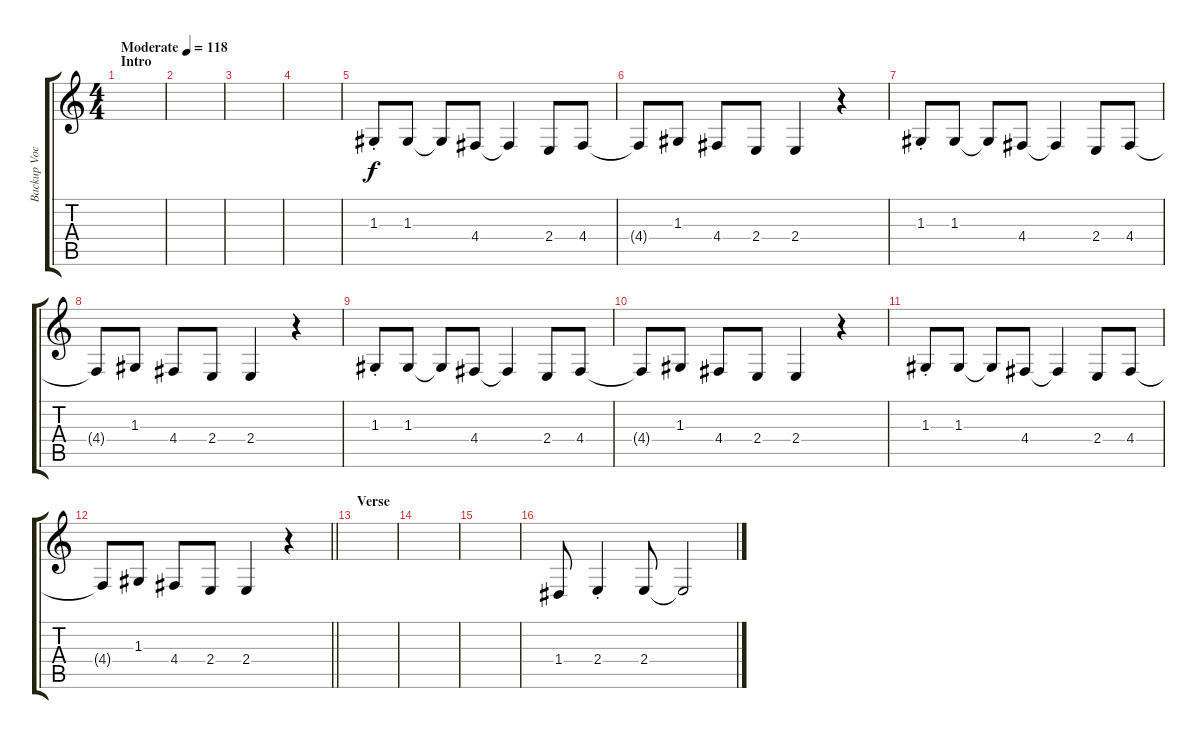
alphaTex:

\track ("Backup Vocals" "Backup Voc") {instrument altosax}
\staff {score tabs}
\tuning (E4 B3 G3 D3 A2 E2) {hide}
\ts (4 4)
\section ("" "Intro")
\tempo (118 "Moderate")
\clef g2
\ks c
|
|
|
|
1.3{st}.8 1.3.8 1.3{t}.8 4.4.8 4.4{t}.4 2.4.8 4.4.8 |
4.4{t}.8 1.3.8 4.4.8 2.4.8 2.4.4 r.4 |
1.3{st}.8 1.3.8 1.3{t}.8 4.4.8 4.4{t}.4 2.4.8 4.4.8 |
4.4{t}.8 1.3.8 4.4.8 2.4.8 2.4.4 r.4 |
1.3{st}.8 1.3.8 1.3{t}.8 4.4.8 4.4{t}.4 2.4.8 4.4.8 |
4.4{t}.8 1.3.8 4.4.8 2.4.8 2.4.4 r.4 |
1.3{st}.8 1.3.8 1.3{t}.8 4.4.8 4.4{t}.4 2.4.8 4.4.8 |
\barLineRight lightlight
4.4{t}.8 1.3.8 4.4.8 2.4.8 2.4.4 r.4 |
\section ("" "Verse")
|
|
|
1.4.8 2.4{st}.4 2.4.8 2.4{t}.2
